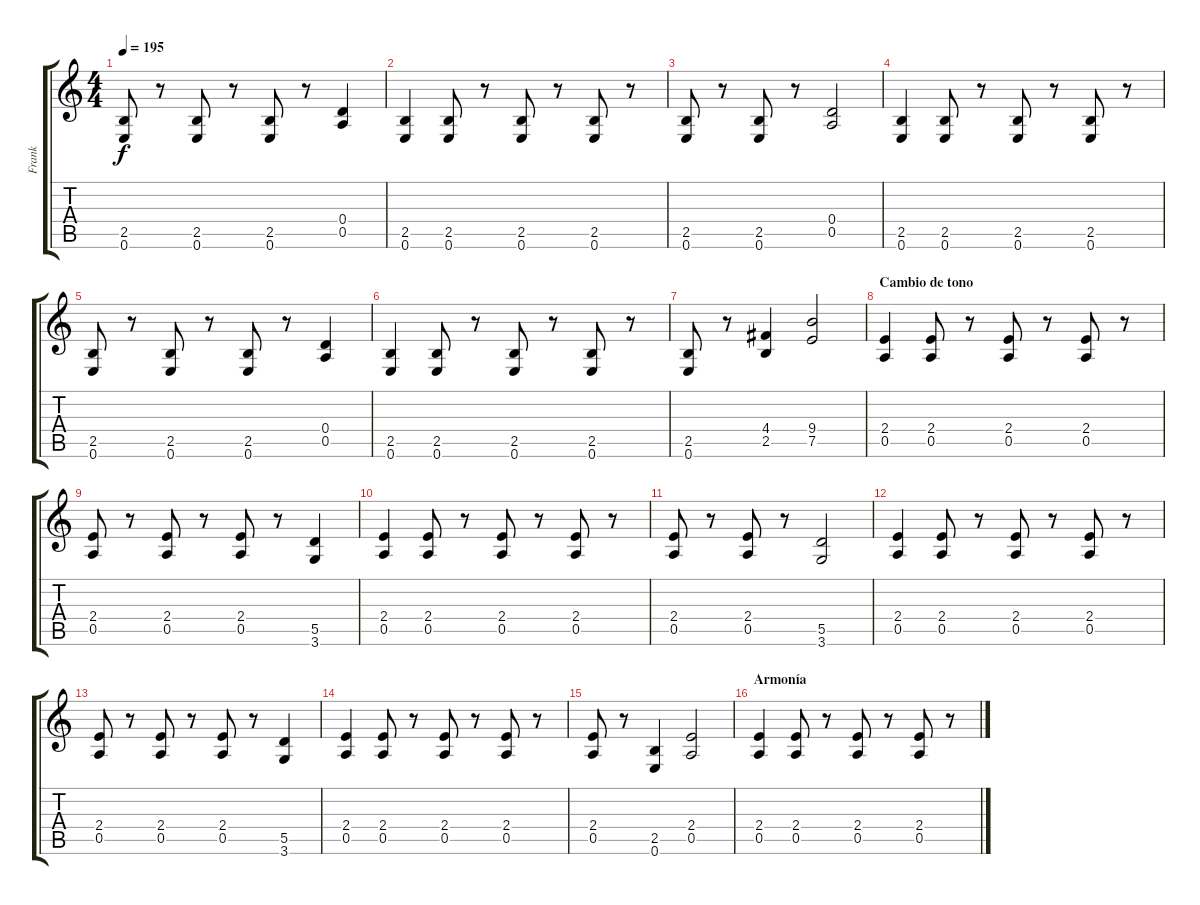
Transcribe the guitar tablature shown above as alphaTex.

\track ("Frank" "Frank") {instrument distortionguitar}
\staff {score tabs}
\tuning (E4 B3 G3 D3 A2 E2) {hide}
\ts (4 4)
\tempo 195
\clef g2
\ks c
(2.5 0.6).8{dy f} r.8 (2.5 0.6).8 r.8 (2.5 0.6).8 r.8 (0.4 0.5).4 |
(2.5 0.6).4 (2.5 0.6).8 r.8 (2.5 0.6).8 r.8 (2.5 0.6).8 r.8 |
(2.5 0.6).8 r.8 (2.5 0.6).8 r.8 (0.4 0.5).2 |
(2.5 0.6).4 (2.5 0.6).8 r.8 (2.5 0.6).8 r.8 (2.5 0.6).8 r.8 |
(2.5 0.6).8 r.8 (2.5 0.6).8 r.8 (2.5 0.6).8 r.8 (0.4 0.5).4 |
(2.5 0.6).4 (2.5 0.6).8 r.8 (2.5 0.6).8 r.8 (2.5 0.6).8 r.8 |
(2.5 0.6).8 r.8 (4.4 2.5).4 (9.4 7.5).2 |
\section ("" "Cambio de tono")
(2.4 0.5).4 (2.4 0.5).8 r.8 (2.4 0.5).8 r.8 (2.4 0.5).8 r.8 |
(2.4 0.5).8 r.8 (2.4 0.5).8 r.8 (2.4 0.5).8 r.8 (5.5 3.6).4 |
(2.4 0.5).4 (2.4 0.5).8 r.8 (2.4 0.5).8 r.8 (2.4 0.5).8 r.8 |
(2.4 0.5).8 r.8 (2.4 0.5).8 r.8 (5.5 3.6).2 |
(2.4 0.5).4 (2.4 0.5).8 r.8 (2.4 0.5).8 r.8 (2.4 0.5).8 r.8 |
(2.4 0.5).8 r.8 (2.4 0.5).8 r.8 (2.4 0.5).8 r.8 (5.5 3.6).4 |
(2.4 0.5).4 (2.4 0.5).8 r.8 (2.4 0.5).8 r.8 (2.4 0.5).8 r.8 |
(2.4 0.5).8 r.8 (2.5 0.6).4 (2.4 0.5).2 |
\section ("" "Armonía")
(2.4 0.5).4 (2.4 0.5).8 r.8 (2.4 0.5).8 r.8 (2.4 0.5).8 r.8
